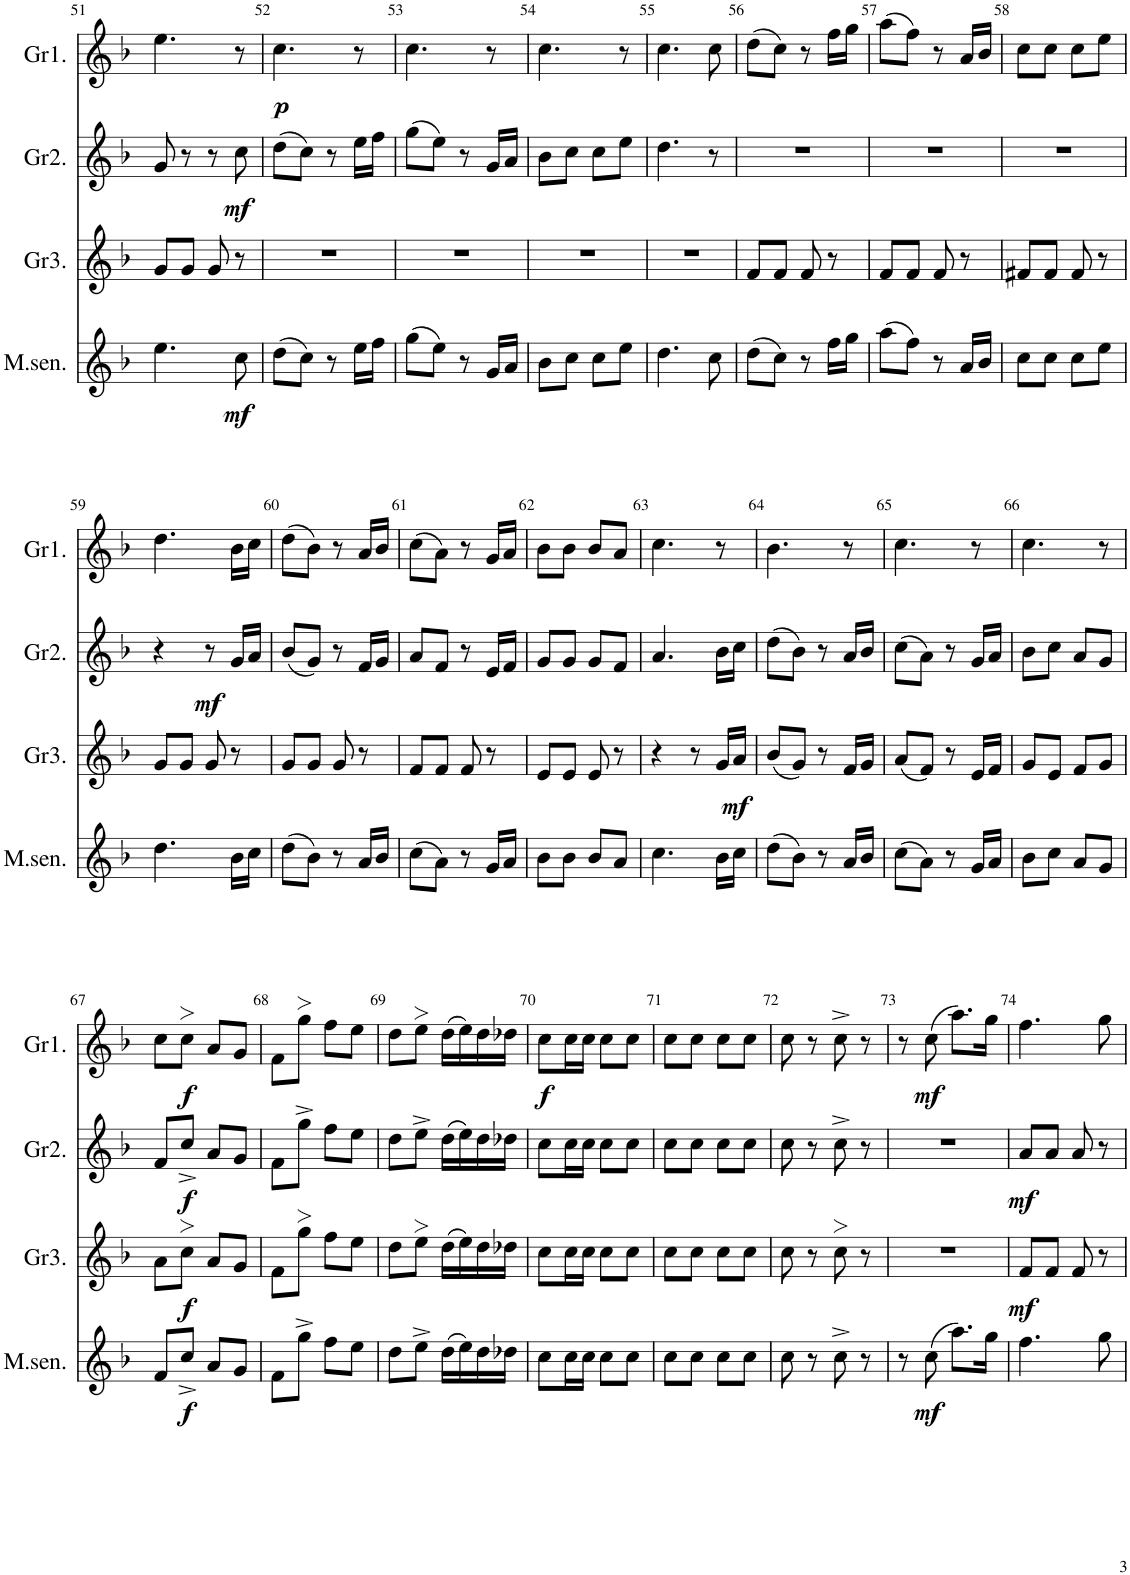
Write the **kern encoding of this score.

**kern	**dynam	**kern	**dynam	**kern	**dynam	**kern	**dynam
*part4	*part4	*part3	*part3	*part2	*part2	*part1	*part1
*staff4	*staff4	*staff3	*staff3	*staff2	*staff2	*staff1	*staff1
*I"Melodia sencera	*	*I"Gralla3	*	*I"Gralla2	*	*I"Gralla1	*
*I'M.sen.	*	*I'Gr3.	*	*I'Gr2.	*	*I'Gr1.	*
!!LO:PB:g=z
*clefG2	*	*clefG2	*	*clefG2	*	*clefG2	*
*k[b-]	*	*k[b-]	*	*k[b-]	*	*k[b-]	*
*M2/4	*	*M2/4	*	*M2/4	*	*M2/4	*
=51	=51	=51	=51	=51	=51	=51	=51
4.ee\	.	8g/L	.	8g/	.	4.ee\	.
.	.	8g/J	.	8r	.	.	.
.	.	8g/	.	8r	.	.	.
!	!LO:DY:b	!	!	!	!LO:DY:b	!	!
8cc\	mf	8r	.	8cc\	mf	8r	.
=52	=52	=52	=52	=52	=52	=52	=52
!	!	!	!	!	!	!	!LO:DY:b
(8dd\L	.	2r	.	(8dd\L	.	4.cc\	p
8cc\J)	.	.	.	8cc\J)	.	.	.
8r	.	.	.	8r	.	.	.
16ee\LL	.	.	.	16ee\LL	.	8r	.
16ff\JJ	.	.	.	16ff\JJ	.	.	.
=53	=53	=53	=53	=53	=53	=53	=53
(8gg\L	.	2r	.	(8gg\L	.	4.cc\	.
8ee\J)	.	.	.	8ee\J)	.	.	.
8r	.	.	.	8r	.	.	.
16g/LL	.	.	.	16g/LL	.	8r	.
16a/JJ	.	.	.	16a/JJ	.	.	.
=54	=54	=54	=54	=54	=54	=54	=54
8b-\L	.	2r	.	8b-\L	.	4.cc\	.
8cc\J	.	.	.	8cc\J	.	.	.
8cc\L	.	.	.	8cc\L	.	.	.
8ee\J	.	.	.	8ee\J	.	8r	.
=55	=55	=55	=55	=55	=55	=55	=55
4.dd\	.	2r	.	4.dd\	.	4.cc\	.
8cc\	.	.	.	8r	.	8cc\	.
=56	=56	=56	=56	=56	=56	=56	=56
(8dd\L	.	8f/L	.	2r	.	(8dd\L	.
8cc\J)	.	8f/J	.	.	.	8cc\J)	.
8r	.	8f/	.	.	.	8r	.
16ff\LL	.	8r	.	.	.	16ff\LL	.
16gg\JJ	.	.	.	.	.	16gg\JJ	.
=57	=57	=57	=57	=57	=57	=57	=57
(8aa\L	.	8f/L	.	2r	.	(8aa\L	.
8ff\J)	.	8f/J	.	.	.	8ff\J)	.
8r	.	8f/	.	.	.	8r	.
16a/LL	.	8r	.	.	.	16a/LL	.
16b-/JJ	.	.	.	.	.	16b-/JJ	.
=58	=58	=58	=58	=58	=58	=58	=58
8cc\L	.	8f#X/L	.	2r	.	8cc\L	.
8cc\J	.	8f#/J	.	.	.	8cc\J	.
8cc\L	.	8f#/	.	.	.	8cc\L	.
8ee\J	.	8r	.	.	.	8ee\J	.
!!LO:LB:g=z
=59	=59	=59	=59	=59	=59	=59	=59
4.dd\	.	8g/L	.	4r	.	4.dd\	.
.	.	8g/J	.	.	.	.	.
!	!	!	!	!	!LO:DY:b	!	!
.	.	8g/	.	8r	mf	.	.
16b-\LL	.	8r	.	16g/LL	.	16b-\LL	.
16cc\JJ	.	.	.	16a/JJ	.	16cc\JJ	.
=60	=60	=60	=60	=60	=60	=60	=60
(8dd\L	.	8g/L	.	(8b-/L	.	(8dd\L	.
8b-\J)	.	8g/J	.	8g/J)	.	8b-\J)	.
8r	.	8g/	.	8r	.	8r	.
16a/LL	.	8r	.	16f/LL	.	16a/LL	.
16b-/JJ	.	.	.	16g/JJ	.	16b-/JJ	.
=61	=61	=61	=61	=61	=61	=61	=61
(8cc\L	.	8f/L	.	8a/L	.	(8cc\L	.
8a\J)	.	8f/J	.	8f/J	.	8a\J)	.
8r	.	8f/	.	8r	.	8r	.
16g/LL	.	8r	.	16e/LL	.	16g/LL	.
16a/JJ	.	.	.	16f/JJ	.	16a/JJ	.
=62	=62	=62	=62	=62	=62	=62	=62
8b-\L	.	8e/L	.	8g/L	.	8b-\L	.
8b-\J	.	8e/J	.	8g/J	.	8b-\J	.
8b-/L	.	8e/	.	8g/L	.	8b-/L	.
8a/J	.	8r	.	8f/J	.	8a/J	.
=63	=63	=63	=63	=63	=63	=63	=63
4.cc\	.	4r	.	4.a/	.	4.cc\	.
.	.	8r	.	.	.	.	.
16b-\LL	.	16g/LL	.	16b-\LL	.	8r	.
!	!	!	!LO:DY:b	!	!	!	!
16cc\JJ	.	16a/JJ	mf	16cc\JJ	.	.	.
=64	=64	=64	=64	=64	=64	=64	=64
(8dd\L	.	(8b-/L	.	(8dd\L	.	4.b-\	.
8b-\J)	.	8g/J)	.	8b-\J)	.	.	.
8r	.	8r	.	8r	.	.	.
16a/LL	.	16f/LL	.	16a/LL	.	8r	.
16b-/JJ	.	16g/JJ	.	16b-/JJ	.	.	.
=65	=65	=65	=65	=65	=65	=65	=65
(8cc\L	.	(8a/L	.	(8cc\L	.	4.cc\	.
8a\J)	.	8f/J)	.	8a\J)	.	.	.
8r	.	8r	.	8r	.	.	.
16g/LL	.	16e/LL	.	16g/LL	.	8r	.
16a/JJ	.	16f/JJ	.	16a/JJ	.	.	.
=66	=66	=66	=66	=66	=66	=66	=66
8b-\L	.	8g/L	.	8b-\L	.	4.cc\	.
8cc\J	.	8e/J	.	8cc\J	.	.	.
8a/L	.	8f/L	.	8a/L	.	.	.
8g/J	.	8g/J	.	8g/J	.	8r	.
!!LO:LB:g=z
=67	=67	=67	=67	=67	=67	=67	=67
8f/L	.	8a\L	.	8f/L	.	8cc\L	.
!	!LO:DY:b	!	!LO:DY:b	!	!LO:DY:b	!	!LO:DY:b
8cc^/J	f	8cc>\J	f	8cc^/J	f	8cc>\J	f
8a/L	.	8a/L	.	8a/L	.	8a/L	.
8g/J	.	8g/J	.	8g/J	.	8g/J	.
=68	=68	=68	=68	=68	=68	=68	=68
8f\L	.	8f\L	.	8f\L	.	8f\L	.
8gg^\J	.	8gg>\J	.	8gg^\J	.	8gg>\J	.
8ff\L	.	8ff\L	.	8ff\L	.	8ff\L	.
8ee\J	.	8ee\J	.	8ee\J	.	8ee\J	.
=69	=69	=69	=69	=69	=69	=69	=69
8dd\L	.	8dd\L	.	8dd\L	.	8dd\L	.
8ee^\J	.	8ee>\J	.	8ee^\J	.	8ee>\J	.
(16dd\LL	.	(16dd\LL	.	(16dd\LL	.	(16dd\LL	.
16ee\)	.	16ee\)	.	16ee\)	.	16ee\)	.
16dd\	.	16dd\	.	16dd\	.	16dd\	.
16dd-X\JJ	.	16dd-X\JJ	.	16dd-X\JJ	.	16dd-X\JJ	.
=70	=70	=70	=70	=70	=70	=70	=70
!	!	!	!	!	!	!	!LO:DY:b
8cc\L	.	8cc\L	.	8cc\L	.	8cc\L	f
16cc\L	.	16cc\L	.	16cc\L	.	16cc\L	.
16cc\JJ	.	16cc\JJ	.	16cc\JJ	.	16cc\JJ	.
8cc\L	.	8cc\L	.	8cc\L	.	8cc\L	.
8cc\J	.	8cc\J	.	8cc\J	.	8cc\J	.
=71	=71	=71	=71	=71	=71	=71	=71
8cc\L	.	8cc\L	.	8cc\L	.	8cc\L	.
8cc\J	.	8cc\J	.	8cc\J	.	8cc\J	.
8cc\L	.	8cc\L	.	8cc\L	.	8cc\L	.
8cc\J	.	8cc\J	.	8cc\J	.	8cc\J	.
=72	=72	=72	=72	=72	=72	=72	=72
8cc\	.	8cc\	.	8cc\	.	8cc\	.
8r	.	8r	.	8r	.	8r	.
8cc^\	.	8cc>\	.	8cc^\	.	8cc^\	.
8r	.	8r	.	8r	.	8r	.
=73	=73	=73	=73	=73	=73	=73	=73
8r	.	2r	.	2r	.	8r	.
!	!LO:DY:b	!	!	!	!	!	!LO:DY:b
(8cc\	mf	.	.	.	.	(8cc\	mf
8.aa\L)	.	.	.	.	.	8.aa\L)	.
16gg\Jk	.	.	.	.	.	16gg\Jk	.
=74	=74	=74	=74	=74	=74	=74	=74
!	!	!	!LO:DY:b	!	!LO:DY:b	!	!
4.ff\	.	8f/L	mf	8a/L	mf	4.ff\	.
.	.	8f/J	.	8a/J	.	.	.
.	.	8f/	.	8a/	.	.	.
8gg\	.	8r	.	8r	.	8gg\	.
=	=	=	=	=	=	=	=
*-	*-	*-	*-	*-	*-	*-	*-
